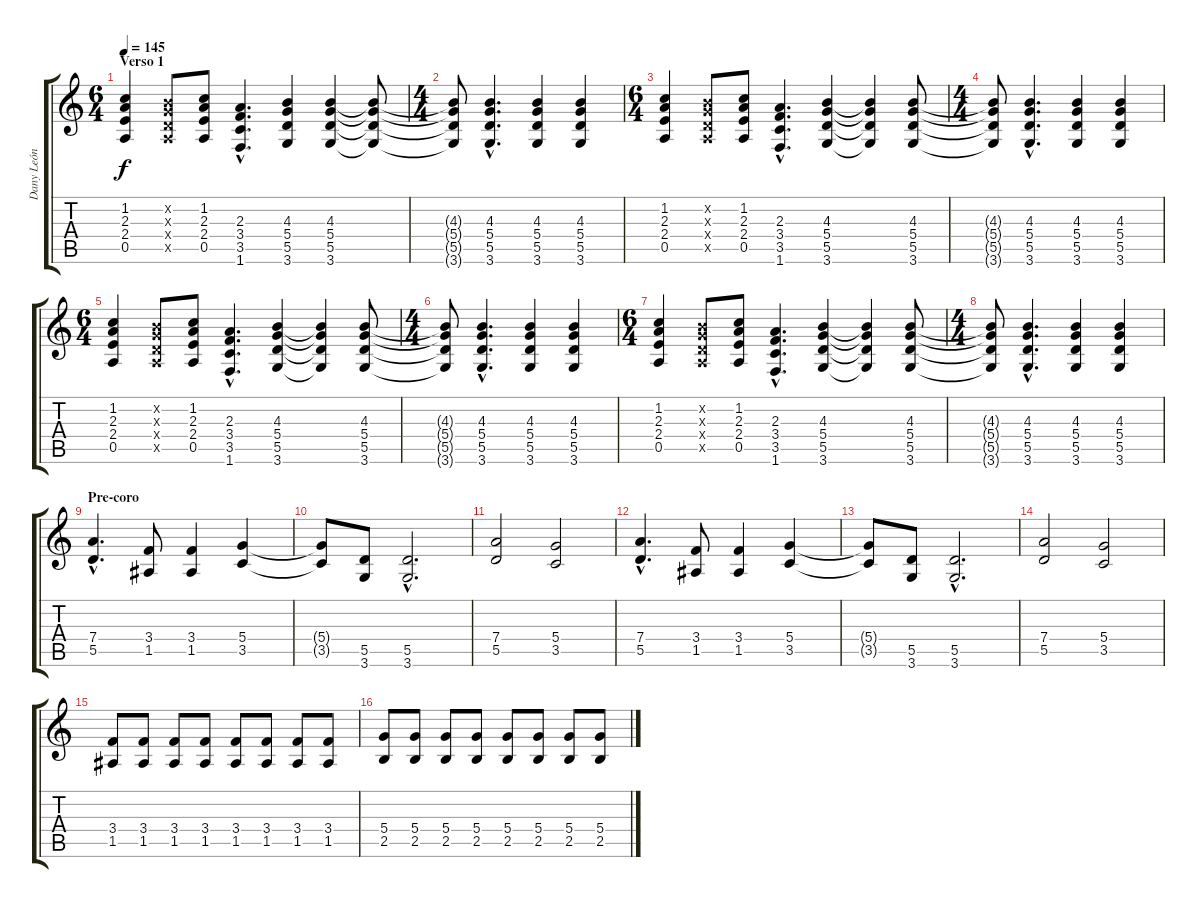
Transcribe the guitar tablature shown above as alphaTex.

\track ("Dany León" "Dany León") {instrument distortionguitar}
\staff {score tabs}
\tuning (E4 B3 G3 D3 A2 E2) {hide}
\ts (6 4)
\section ("" "Verso 1")
\tempo 145
\clef g2
\ks c
(1.2 2.3 2.4 0.5).4{dy f volume 7 instrument acousticguitarsteel} (0.2{x} 0.3{x} 0.4{x} 0.5{x}).8 (1.2 2.3 2.4 0.5).8 (2.3{hac} 3.4{hac} 3.5{hac} 1.6{hac}).4{d} (4.3 5.4 5.5 3.6).4 (4.3 5.4 5.5 3.6).4 (4.3{t} 5.4{t} 5.5{t} 3.6{t}).8 |
\ts (4 4)
(4.3{t} 5.4{t} 5.5{t} 3.6{t}).8 (4.3{hac} 5.4{hac} 5.5{hac} 3.6{hac}).4{d} (4.3 5.4 5.5 3.6).4 (4.3 5.4 5.5 3.6).4 |
\ts (6 4)
(1.2 2.3 2.4 0.5).4 (0.2{x} 0.3{x} 0.4{x} 0.5{x}).8 (1.2 2.3 2.4 0.5).8 (2.3{hac} 3.4{hac} 3.5{hac} 1.6{hac}).4{d} (4.3 5.4 5.5 3.6).4 (4.3{t} 5.4{t} 5.5{t} 3.6{t}).4 (4.3 5.4 5.5 3.6).8 |
\ts (4 4)
(4.3{t} 5.4{t} 5.5{t} 3.6{t}).8 (4.3{hac} 5.4{hac} 5.5{hac} 3.6{hac}).4{d} (4.3 5.4 5.5 3.6).4 (4.3 5.4 5.5 3.6).4 |
\ts (6 4)
(1.2 2.3 2.4 0.5).4 (0.2{x} 0.3{x} 0.4{x} 0.5{x}).8 (1.2 2.3 2.4 0.5).8 (2.3{hac} 3.4{hac} 3.5{hac} 1.6{hac}).4{d} (4.3 5.4 5.5 3.6).4 (4.3{t} 5.4{t} 5.5{t} 3.6{t}).4 (4.3 5.4 5.5 3.6).8 |
\ts (4 4)
(4.3{t} 5.4{t} 5.5{t} 3.6{t}).8 (4.3{hac} 5.4{hac} 5.5{hac} 3.6{hac}).4{d} (4.3 5.4 5.5 3.6).4 (4.3 5.4 5.5 3.6).4 |
\ts (6 4)
(1.2 2.3 2.4 0.5).4 (0.2{x} 0.3{x} 0.4{x} 0.5{x}).8 (1.2 2.3 2.4 0.5).8 (2.3{hac} 3.4{hac} 3.5{hac} 1.6{hac}).4{d} (4.3 5.4 5.5 3.6).4 (4.3{t} 5.4{t} 5.5{t} 3.6{t}).4 (4.3 5.4 5.5 3.6).8 |
\ts (4 4)
(4.3{t} 5.4{t} 5.5{t} 3.6{t}).8 (4.3{hac} 5.4{hac} 5.5{hac} 3.6{hac}).4{d} (4.3 5.4 5.5 3.6).4 (4.3 5.4 5.5 3.6).4 |
\section ("" "Pre-coro")
(7.4{hac} 5.5{hac}).4{d volume 14 instrument distortionguitar} (3.4 1.5).8 (3.4 1.5).4 (5.4 3.5).4 |
(5.4{t} 3.5{t}).8 (5.5 3.6).8 (5.5{hac} 3.6{hac}).2{d} |
(7.4 5.5).2 (5.4 3.5).2 |
(7.4{hac} 5.5{hac}).4{d} (3.4 1.5).8 (3.4 1.5).4 (5.4 3.5).4 |
(5.4{t} 3.5{t}).8 (5.5 3.6).8 (5.5{hac} 3.6{hac}).2{d} |
(7.4 5.5).2 (5.4 3.5).2 |
(3.4 1.5).8 (3.4 1.5).8 (3.4 1.5).8 (3.4 1.5).8 (3.4 1.5).8 (3.4 1.5).8 (3.4 1.5).8 (3.4 1.5).8 |
(5.4 2.5).8 (5.4 2.5).8 (5.4 2.5).8 (5.4 2.5).8 (5.4 2.5).8 (5.4 2.5).8 (5.4 2.5).8 (5.4 2.5).8
